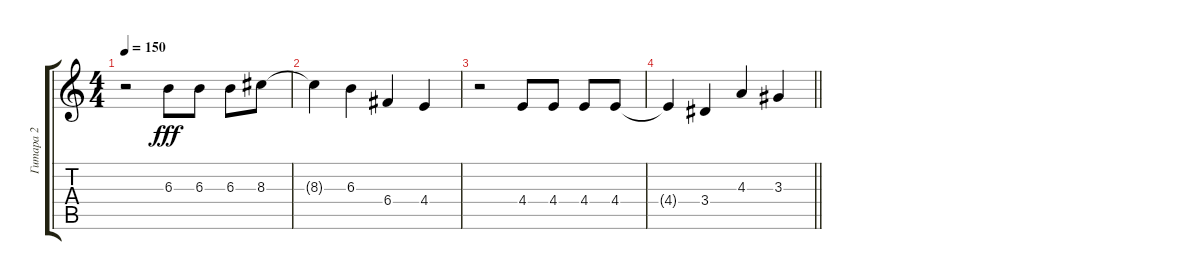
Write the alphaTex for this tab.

\track ("Гитара 2" "Гитара 2") {instrument acousticguitarsteel}
\staff {score tabs}
\tuning (D4 A3 F3 C3 G2 D2) {hide}
\ts (4 4)
\tempo 150
\clef g2
\ks c
r.2{dy fff} 6.3.8 6.3.8 6.3.8 8.3.8 |
8.3{t}.4 6.3.4 6.4.4 4.4.4 |
r.2 4.4.8 4.4.8 4.4.8 4.4.8 |
\barLineRight lightlight
4.4{t}.4 3.4.4 4.3.4 3.3.4
